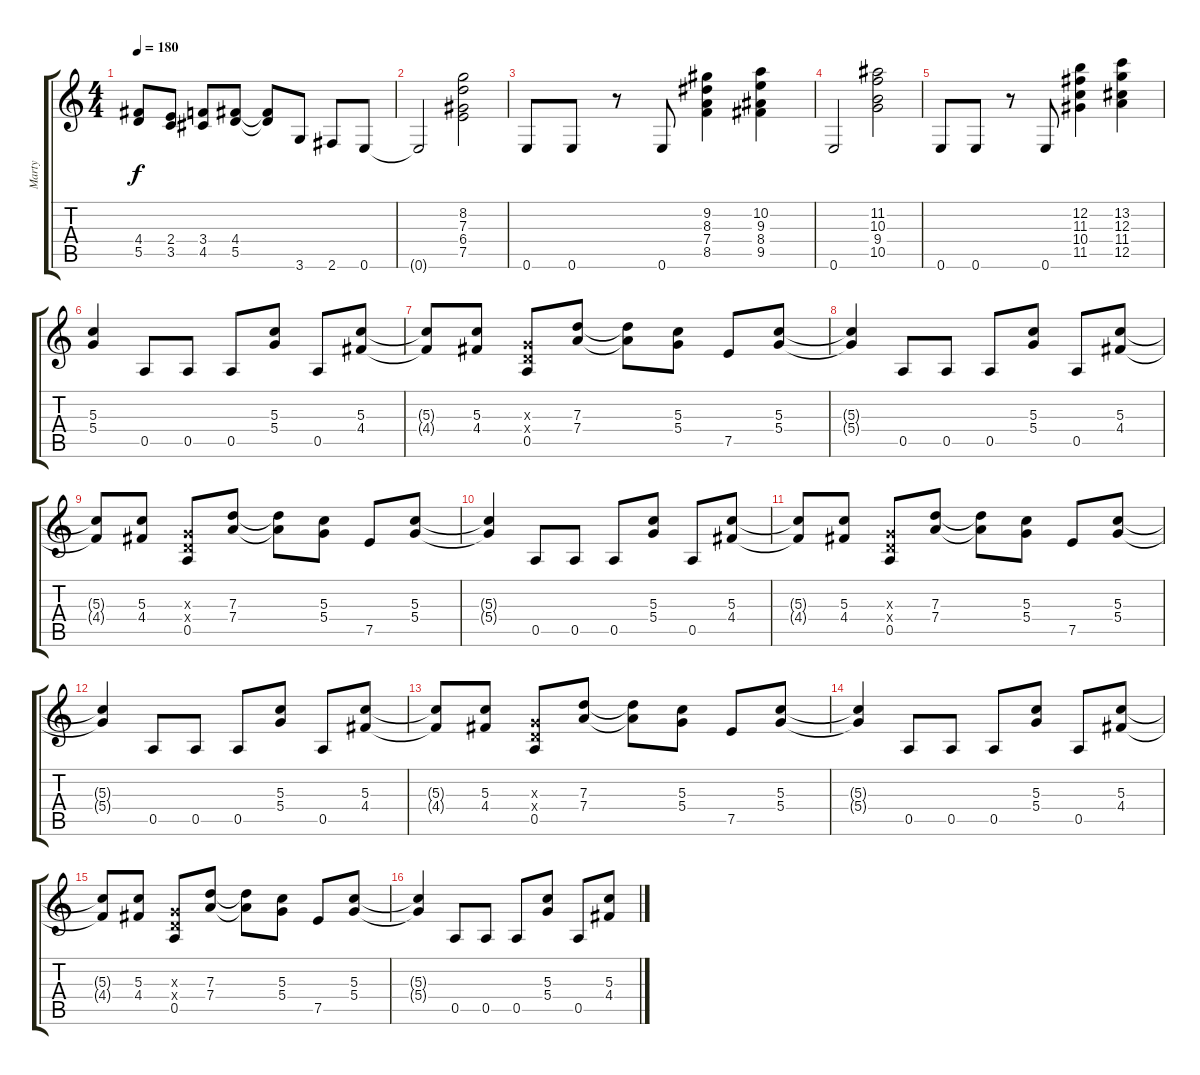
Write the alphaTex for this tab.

\track ("Marty" "Marty") {instrument overdrivenguitar}
\staff {score tabs}
\tuning (E4 B3 G3 D3 A2 E2) {hide}
\ts (4 4)
\tempo 180
\clef g2
\ks c
(4.4{t} 5.5{t}).8{dy f} (2.4 3.5).8 (3.4 4.5).8 (4.4 5.5).8 (4.4{t} 5.5{t}).8 3.6.8 2.6.8 0.6.8 |
0.6{t}.2 (8.2 7.3 6.4 7.5).2 |
0.6.8 0.6.8 r.8 0.6.8 (9.2 8.3 7.4 8.5).4 (10.2 9.3 8.4 9.5).4 |
0.6.2 (11.2 10.3 9.4 10.5).2 |
0.6.8 0.6.8 r.8 0.6.8 (12.2 11.3 10.4 11.5).4 (13.2 12.3 11.4 12.5).4 |
(5.3 5.4).4 0.5.8 0.5.8 0.5.8 (5.3 5.4).8 0.5.8 (5.3 4.4).8 |
(5.3{t} 4.4{t}).8 (5.3 4.4).8 (0.3{x} 0.4{x} 0.5).8 (7.3 7.4).8 (7.3{t} 7.4{t}).8 (5.3 5.4).8 7.5.8 (5.3 5.4).8 |
(5.3{t} 5.4{t}).4 0.5.8 0.5.8 0.5.8 (5.3 5.4).8 0.5.8 (5.3 4.4).8 |
(5.3{t} 4.4{t}).8 (5.3 4.4).8 (0.3{x} 0.4{x} 0.5).8 (7.3 7.4).8 (7.3{t} 7.4{t}).8 (5.3 5.4).8 7.5.8 (5.3 5.4).8 |
(5.3{t} 5.4{t}).4 0.5.8 0.5.8 0.5.8 (5.3 5.4).8 0.5.8 (5.3 4.4).8 |
(5.3{t} 4.4{t}).8 (5.3 4.4).8 (0.3{x} 0.4{x} 0.5).8 (7.3 7.4).8 (7.3{t} 7.4{t}).8 (5.3 5.4).8 7.5.8 (5.3 5.4).8 |
(5.3{t} 5.4{t}).4 0.5.8 0.5.8 0.5.8 (5.3 5.4).8 0.5.8 (5.3 4.4).8 |
(5.3{t} 4.4{t}).8 (5.3 4.4).8 (0.3{x} 0.4{x} 0.5).8 (7.3 7.4).8 (7.3{t} 7.4{t}).8 (5.3 5.4).8 7.5.8 (5.3 5.4).8 |
(5.3{t} 5.4{t}).4 0.5.8 0.5.8 0.5.8 (5.3 5.4).8 0.5.8 (5.3 4.4).8 |
(5.3{t} 4.4{t}).8 (5.3 4.4).8 (0.3{x} 0.4{x} 0.5).8 (7.3 7.4).8 (7.3{t} 7.4{t}).8 (5.3 5.4).8 7.5.8 (5.3 5.4).8 |
(5.3{t} 5.4{t}).4 0.5.8 0.5.8 0.5.8 (5.3 5.4).8 0.5.8 (5.3 4.4).8
